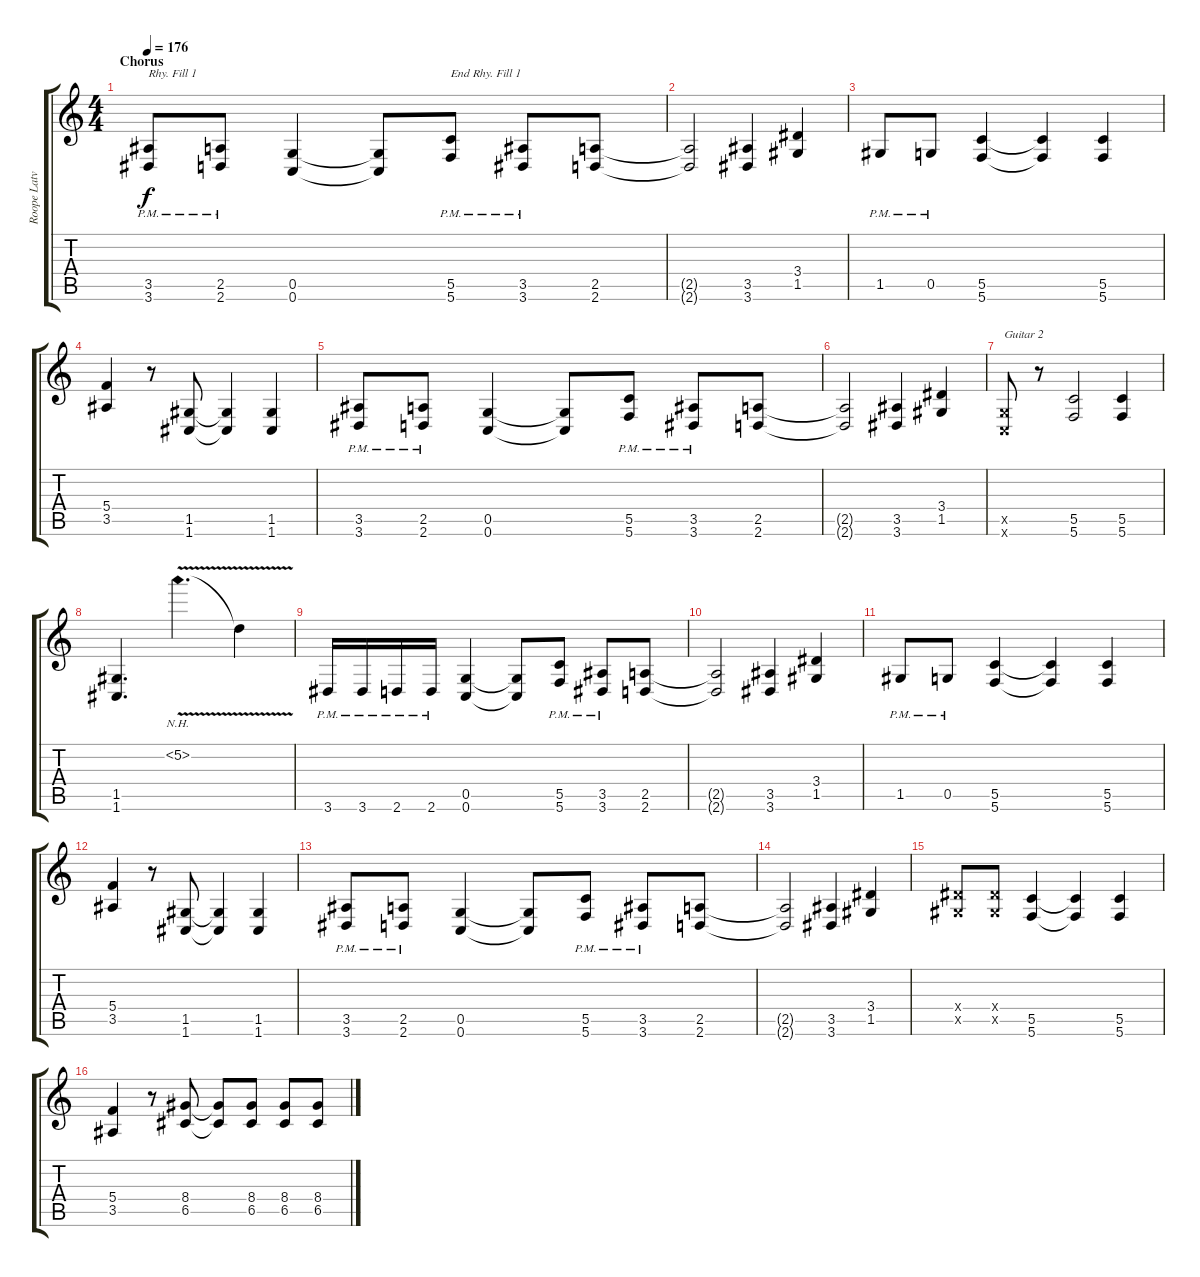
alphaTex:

\track ("Roope Latvala [Guitar 2]" "Roope Latv") {instrument distortionguitar}
\staff {score tabs}
\tuning (D4 A3 F3 C3 G2 C2) {hide}
\ts (4 4)
\section ("" "Chorus")
\tempo 176
\clef g2
\ks c
(3.5{pm} 3.6{pm}).8{txt "Rhy. Fill 1" dy f} (2.5{pm} 2.6{pm}).8 (0.5 0.6).4 (0.5{t} 0.6{t}).8 (5.5{pm} 5.6{pm}).8{txt "End Rhy. Fill 1"} (3.5{pm} 3.6{pm}).8 (2.5 2.6).8 |
(2.5{t} 2.6{t}).2 (3.5 3.6).4 (3.4 1.5).4 |
1.5{pm}.8 0.5{pm}.8 (5.5 5.6).4 (5.5{t} 5.6{t}).4 (5.5 5.6).4 |
(5.4 3.5).4 r.8 (1.5 1.6).8 (1.5{t} 1.6{t}).4 (1.5 1.6).4 |
(3.5{pm} 3.6{pm}).8 (2.5{pm} 2.6{pm}).8 (0.5 0.6).4 (0.5{t} 0.6{t}).8 (5.5{pm} 5.6{pm}).8 (3.5{pm} 3.6{pm}).8 (2.5 2.6).8 |
(2.5{t} 2.6{t}).2 (3.5 3.6).4 (3.4 1.5).4 |
(0.5{x} 0.6{x}).8{txt "Guitar 2"} r.8 (5.5 5.6).2 (5.5 5.6).4 |
(1.5 1.6).4{d} 5.2{nh v}.4{d} 5.2{t}.4 |
3.6{pm}.16 3.6{pm}.16 2.6{pm}.16 2.6{pm}.16 (0.5 0.6).4 (0.5{t} 0.6{t}).8 (5.5{pm} 5.6{pm}).8 (3.5{pm} 3.6{pm}).8 (2.5 2.6).8 |
(2.5{t} 2.6{t}).2 (3.5 3.6).4 (3.4 1.5).4 |
1.5{pm}.8 0.5{pm}.8 (5.5 5.6).4 (5.5{t} 5.6{t}).4 (5.5 5.6).4 |
(5.4 3.5).4 r.8 (1.5 1.6).8 (1.5{t} 1.6{t}).4 (1.5 1.6).4 |
(3.5{pm} 3.6{pm}).8 (2.5{pm} 2.6{pm}).8 (0.5 0.6).4 (0.5{t} 0.6{t}).8 (5.5{pm} 5.6{pm}).8 (3.5{pm} 3.6{pm}).8 (2.5 2.6).8 |
(2.5{t} 2.6{t}).2 (3.5 3.6).4 (3.4 1.5).4 |
(3.4{x} 1.5{x}).8 (3.4{x} 1.5{x}).8 (5.5 5.6).4 (5.5{t} 5.6{t}).4 (5.5 5.6).4 |
(5.4 3.5).4 r.8 (8.4 6.5).8 (8.4{t} 6.5{t}).8 (8.4 6.5).8 (8.4 6.5).8 (8.4 6.5).8
